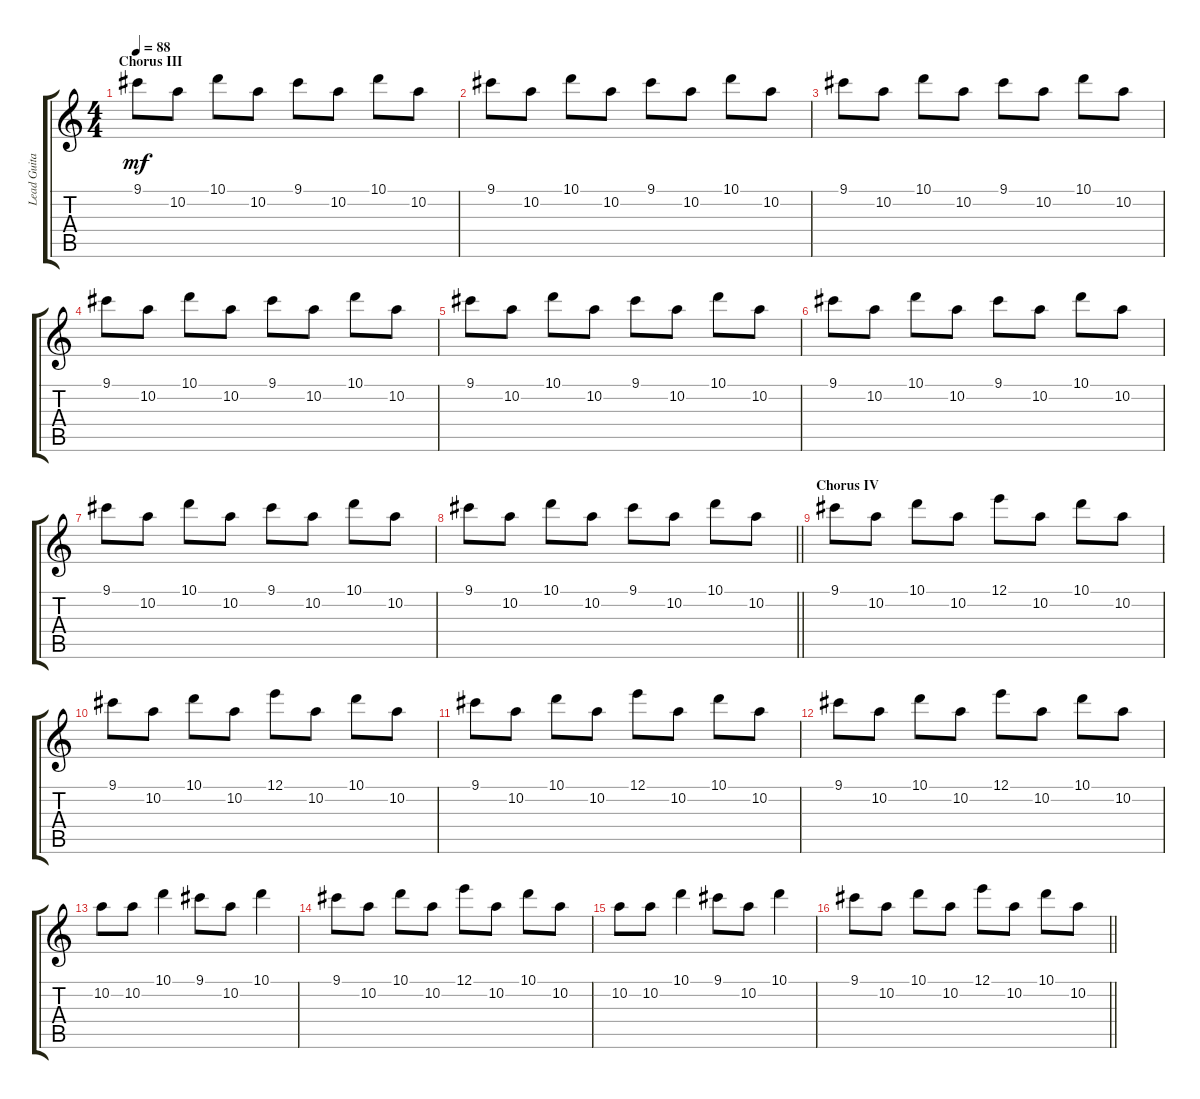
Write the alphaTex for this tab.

\track ("Lead Guitar" "Lead Guita") {instrument electricguitarclean}
\staff {score tabs}
\tuning (E4 B3 G3 D3 A2 E2) {hide}
\ts (4 4)
\section ("" "Chorus III")
\tempo 88
\clef g2
\ks c
9.1.8{dy mf} 10.2.8 10.1.8 10.2.8 9.1.8 10.2.8 10.1.8 10.2.8 |
9.1.8 10.2.8 10.1.8 10.2.8 9.1.8 10.2.8 10.1.8 10.2.8 |
9.1.8 10.2.8 10.1.8 10.2.8 9.1.8 10.2.8 10.1.8 10.2.8 |
9.1.8 10.2.8 10.1.8 10.2.8 9.1.8 10.2.8 10.1.8 10.2.8 |
9.1.8 10.2.8 10.1.8 10.2.8 9.1.8 10.2.8 10.1.8 10.2.8 |
9.1.8 10.2.8 10.1.8 10.2.8 9.1.8 10.2.8 10.1.8 10.2.8 |
9.1.8 10.2.8 10.1.8 10.2.8 9.1.8 10.2.8 10.1.8 10.2.8 |
\barLineRight lightlight
9.1.8 10.2.8 10.1.8 10.2.8 9.1.8 10.2.8 10.1.8 10.2.8 |
\section ("" "Chorus IV")
9.1.8 10.2.8 10.1.8 10.2.8 12.1.8 10.2.8 10.1.8 10.2.8 |
9.1.8 10.2.8 10.1.8 10.2.8 12.1.8 10.2.8 10.1.8 10.2.8 |
9.1.8 10.2.8 10.1.8 10.2.8 12.1.8 10.2.8 10.1.8 10.2.8 |
9.1.8 10.2.8 10.1.8 10.2.8 12.1.8 10.2.8 10.1.8 10.2.8 |
10.2.8 10.2.8 10.1.4 9.1.8 10.2.8 10.1.4 |
9.1.8 10.2.8 10.1.8 10.2.8 12.1.8 10.2.8 10.1.8 10.2.8 |
10.2.8 10.2.8 10.1.4 9.1.8 10.2.8 10.1.4 |
\barLineRight lightlight
9.1.8 10.2.8 10.1.8 10.2.8 12.1.8 10.2.8 10.1.8 10.2.8
